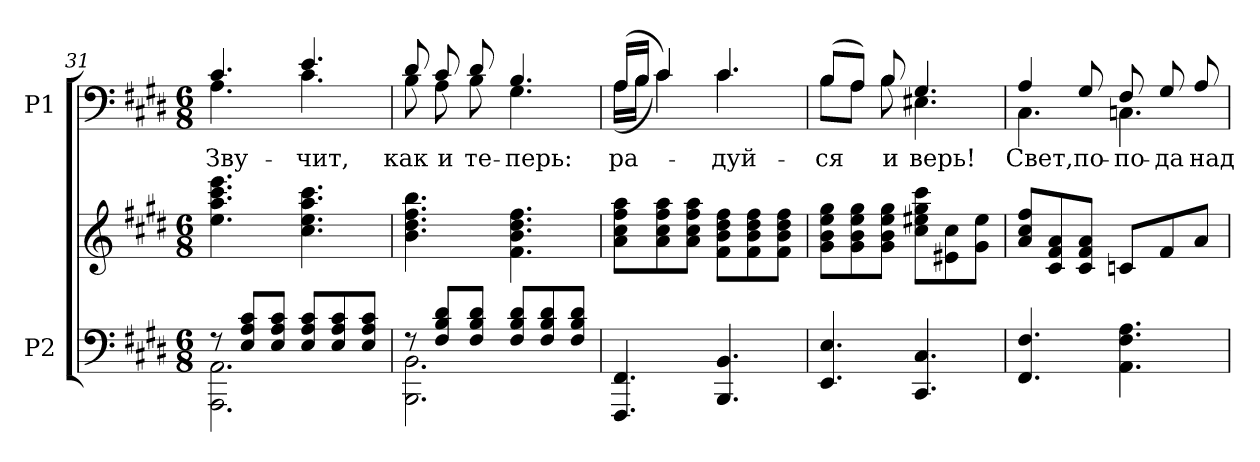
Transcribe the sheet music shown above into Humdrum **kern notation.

**kern	**kern	**kern	**text
*part2	*part2	*part1	*part1
*staff3	*staff2	*staff1	*staff1
*I"P2	*	*I"P1	*
*clefF4	*clefG2	*clefF4	*
*k[f#c#g#d#]	*k[f#c#g#d#]	*k[f#c#g#d#]	*
*E:	*E:	*E:	*
*M6/8	*M6/8	*M6/8	*
=31	=31	=31	=31
*^	*	*^	*
!	!	!	!	!	!LO:LY:b:color=#000000
8r	2.AAAi\ 2.AAi	4.eei\ 4.aai 4.ccc#i 4.eeei	4.c#i/	4.Ai\	Зву-
8Ei/ 8Ai 8c#iL	.	.	.	.	.
8Ei/ 8Ai 8c#iJ	.	.	.	.	.
!	!	!	!	!	!LO:LY:b:color=#000000
8Ei/ 8Ai 8c#iL	.	4.cc#i\ 4.eei 4.aai 4.ccc#i	4.ei/	4.c#i\	чит,
8Ei/ 8Ai 8c#i	.	.	.	.	.
8Ei/ 8Ai 8c#iJ	.	.	.	.	.
=32	=32	=32	=32	=32	=32
!	!	!	!	!	!LO:LY:b:color=#000000
8r	2.BBBi\ 2.BBi	4.bi\ 4.dd#i 4.ff#i 4.bbi	8d#i/	8Bi\	как
!	!	!	!	!	!LO:LY:b:color=#000000
8F#i/ 8Bi 8d#iL	.	.	8c#i/	8Ai\	и
!	!	!	!	!	!LO:LY:b:color=#000000
8F#i/ 8Bi 8d#iJ	.	.	8d#i/	8Bi\	те-
!	!	!	!	!	!LO:LY:b:color=#000000
8F#i/ 8Bi 8d#iL	.	4.f#i\ 4.bi 4.dd#i 4.ff#i	4.Bi/	4.G#i\	перь:
8F#i/ 8Bi 8d#i	.	.	.	.	.
8F#i/ 8Bi 8d#iJ	.	.	.	.	.
*v	*v	*	*	*	*
=33	=33	=33	=33	=33
!	!	!	!	!LO:LY:b:color=#000000
4.FFF#i/ 4.FF#i	8ai\ 8cc#i 8ff#i 8aaiL	(16Ai/LL	(16Ai\LL	ра-
.	.	16Bi/JJ	16Bi\JJ	.
.	8ai\ 8cc#i 8ff#i 8aai	4c#i/)	4c#i\)	.
.	8ai\ 8cc#i 8ff#i 8aaiJ	.	.	.
!	!	!	!	!LO:LY:b:color=#000000
4.BBBi/ 4.BBi	8f#i\ 8bi 8dd#i 8ff#iL	4.c#i/	4.c#i\	дуй-
.	8f#i\ 8bi 8dd#i 8ff#i	.	.	.
.	8f#i\ 8bi 8dd#i 8ff#iJ	.	.	.
=34	=34	=34	=34	=34
!	!	!	!	!LO:LY:b:color=#000000
4.EEi/ 4.Ei	8g#i\ 8bi 8eei 8gg#iL	(8Bi/L	8Bi\L	ся
.	8g#i\ 8bi 8eei 8gg#i	8Ai/J)	8Ai\J	.
!	!	!	!	!LO:LY:b:color=#000000
.	8g#i\ 8bi 8eei 8gg#iJ	8Bi/	8Bi\	и
!	!	!	!	!LO:LY:b:color=#000000
4.CC#i/ 4.C#i	8cc#i\ 8ee#Xi 8gg#i 8ccc#iL	4.G#i/	4.E#Xi\	верь!
.	8e#Xi\ 8cc#i	.	.	.
.	8g#i\ 8ee#iJ	.	.	.
!!LO:PB:g=z	!!
=35	=35	=35	=35	=35
!	!	!	!	!LO:LY:a:color=#000000
!	!	!	!	!LO:LY:b:color=#000000
4.FF#i/ 4.F#i	8ai/ 8cc#i 8ff#iL	4Ai/	4.C#i\	Свет,
.	8c#i/ 8f#i 8ai	.	.	.
!	!	!	!	!LO:LY:a:color=#000000
.	8c#i/ 8f#i 8aiJ	8G#i/	.	по-
!	!	!	!	!LO:LY:a:color=#000000
!	!	!	!	!LO:LY:b:color=#000000
4.AAi\ 4.F#i 4.Ai	8cni/L	8F#i/	4.Cni\	по-
!	!	!	!	!LO:LY:a:color=#000000
.	8f#i/	8G#i/	.	да
!	!	!	!	!LO:LY:a:color=#000000
.	8ai/J	8Ai/	.	над
*	*	*v	*v	*
=	=	=	=
*-	*-	*-	*-
